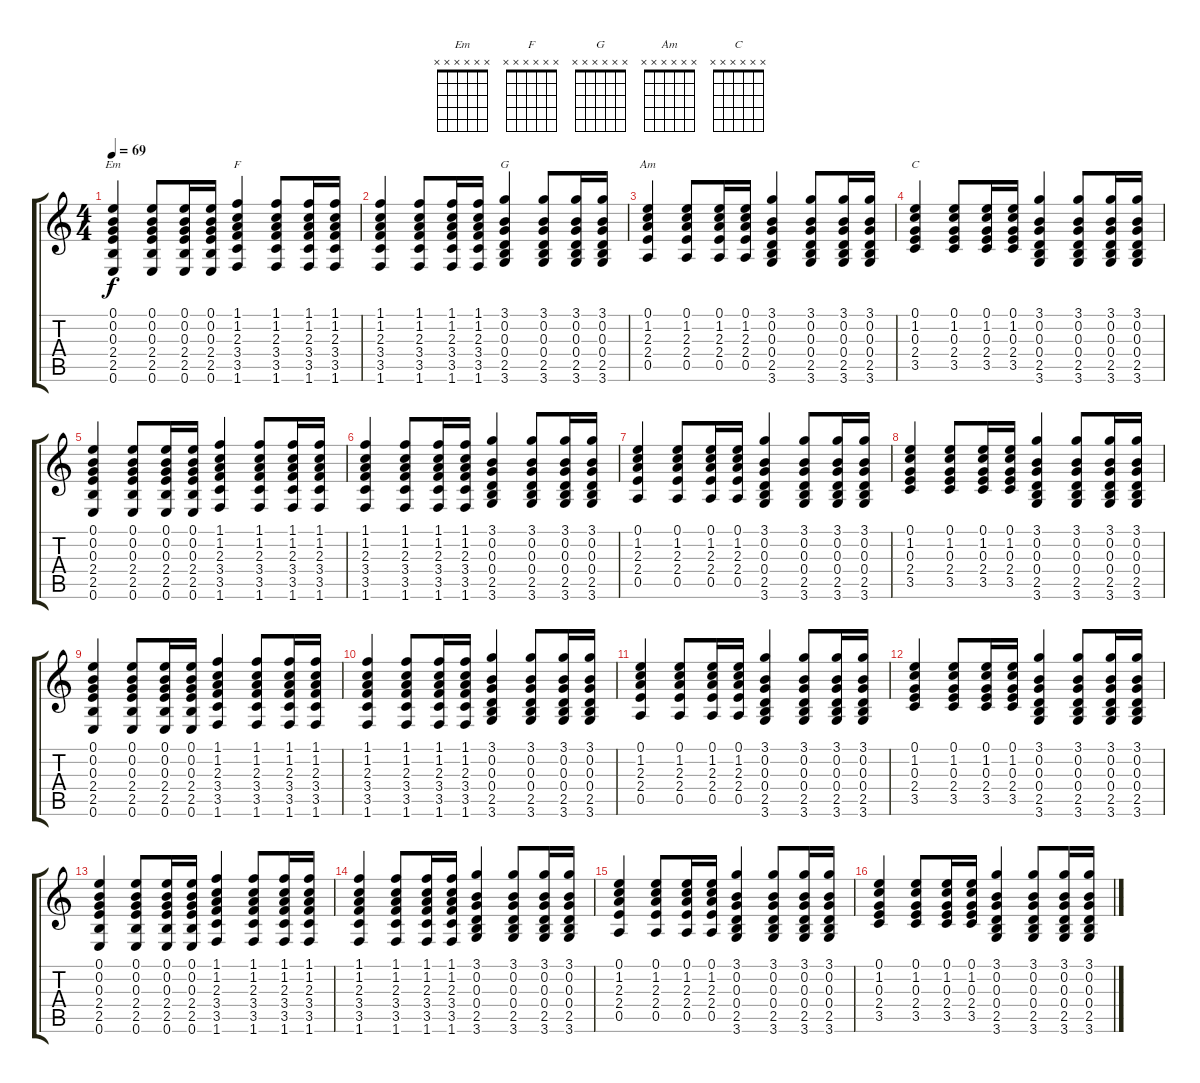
\track "" {instrument acousticguitarsteel}
\staff {score tabs}
\tuning (E4 B3 G3 D3 A2 E2) {hide}
\chord ("Em" x x x x x x)
\chord ("F" x x x x x x)
\chord ("G" x x x x x x)
\chord ("Am" x x x x x x)
\chord ("C" x x x x x x)
\ts (4 4)
\tempo 69
\clef g2
\ks c
(0.1 0.2 0.3 2.4 2.5 0.6).4{ch "Em" dy f} (0.1 0.2 0.3 2.4 2.5 0.6).8 (0.1 0.2 0.3 2.4 2.5 0.6).16 (0.1 0.2 0.3 2.4 2.5 0.6).16 (1.1 1.2 2.3 3.4 3.5 1.6).4{ch "F"} (1.1 1.2 2.3 3.4 3.5 1.6).8 (1.1 1.2 2.3 3.4 3.5 1.6).16 (1.1 1.2 2.3 3.4 3.5 1.6).16 |
(1.1 1.2 2.3 3.4 3.5 1.6).4 (1.1 1.2 2.3 3.4 3.5 1.6).8 (1.1 1.2 2.3 3.4 3.5 1.6).16 (1.1 1.2 2.3 3.4 3.5 1.6).16 (3.1 0.2 0.3 0.4 2.5 3.6).4{ch "G"} (3.1 0.2 0.3 0.4 2.5 3.6).8 (3.1 0.2 0.3 0.4 2.5 3.6).16 (3.1 0.2 0.3 0.4 2.5 3.6).16 |
(0.1 1.2 2.3 2.4 0.5).4{ch "Am"} (0.1 1.2 2.3 2.4 0.5).8 (0.1 1.2 2.3 2.4 0.5).16 (0.1 1.2 2.3 2.4 0.5).16 (3.1 0.2 0.3 0.4 2.5 3.6).4 (3.1 0.2 0.3 0.4 2.5 3.6).8 (3.1 0.2 0.3 0.4 2.5 3.6).16 (3.1 0.2 0.3 0.4 2.5 3.6).16 |
(0.1 1.2 0.3 2.4 3.5).4{ch "C"} (0.1 1.2 0.3 2.4 3.5).8 (0.1 1.2 0.3 2.4 3.5).16 (0.1 1.2 0.3 2.4 3.5).16 (3.1 0.2 0.3 0.4 2.5 3.6).4 (3.1 0.2 0.3 0.4 2.5 3.6).8 (3.1 0.2 0.3 0.4 2.5 3.6).16 (3.1 0.2 0.3 0.4 2.5 3.6).16 |
(0.1 0.2 0.3 2.4 2.5 0.6).4 (0.1 0.2 0.3 2.4 2.5 0.6).8 (0.1 0.2 0.3 2.4 2.5 0.6).16 (0.1 0.2 0.3 2.4 2.5 0.6).16 (1.1 1.2 2.3 3.4 3.5 1.6).4 (1.1 1.2 2.3 3.4 3.5 1.6).8 (1.1 1.2 2.3 3.4 3.5 1.6).16 (1.1 1.2 2.3 3.4 3.5 1.6).16 |
(1.1 1.2 2.3 3.4 3.5 1.6).4 (1.1 1.2 2.3 3.4 3.5 1.6).8 (1.1 1.2 2.3 3.4 3.5 1.6).16 (1.1 1.2 2.3 3.4 3.5 1.6).16 (3.1 0.2 0.3 0.4 2.5 3.6).4 (3.1 0.2 0.3 0.4 2.5 3.6).8 (3.1 0.2 0.3 0.4 2.5 3.6).16 (3.1 0.2 0.3 0.4 2.5 3.6).16 |
(0.1 1.2 2.3 2.4 0.5).4 (0.1 1.2 2.3 2.4 0.5).8 (0.1 1.2 2.3 2.4 0.5).16 (0.1 1.2 2.3 2.4 0.5).16 (3.1 0.2 0.3 0.4 2.5 3.6).4 (3.1 0.2 0.3 0.4 2.5 3.6).8 (3.1 0.2 0.3 0.4 2.5 3.6).16 (3.1 0.2 0.3 0.4 2.5 3.6).16 |
(0.1 1.2 0.3 2.4 3.5).4 (0.1 1.2 0.3 2.4 3.5).8 (0.1 1.2 0.3 2.4 3.5).16 (0.1 1.2 0.3 2.4 3.5).16 (3.1 0.2 0.3 0.4 2.5 3.6).4 (3.1 0.2 0.3 0.4 2.5 3.6).8 (3.1 0.2 0.3 0.4 2.5 3.6).16 (3.1 0.2 0.3 0.4 2.5 3.6).16 |
(0.1 0.2 0.3 2.4 2.5 0.6).4 (0.1 0.2 0.3 2.4 2.5 0.6).8 (0.1 0.2 0.3 2.4 2.5 0.6).16 (0.1 0.2 0.3 2.4 2.5 0.6).16 (1.1 1.2 2.3 3.4 3.5 1.6).4 (1.1 1.2 2.3 3.4 3.5 1.6).8 (1.1 1.2 2.3 3.4 3.5 1.6).16 (1.1 1.2 2.3 3.4 3.5 1.6).16 |
(1.1 1.2 2.3 3.4 3.5 1.6).4 (1.1 1.2 2.3 3.4 3.5 1.6).8 (1.1 1.2 2.3 3.4 3.5 1.6).16 (1.1 1.2 2.3 3.4 3.5 1.6).16 (3.1 0.2 0.3 0.4 2.5 3.6).4 (3.1 0.2 0.3 0.4 2.5 3.6).8 (3.1 0.2 0.3 0.4 2.5 3.6).16 (3.1 0.2 0.3 0.4 2.5 3.6).16 |
(0.1 1.2 2.3 2.4 0.5).4 (0.1 1.2 2.3 2.4 0.5).8 (0.1 1.2 2.3 2.4 0.5).16 (0.1 1.2 2.3 2.4 0.5).16 (3.1 0.2 0.3 0.4 2.5 3.6).4 (3.1 0.2 0.3 0.4 2.5 3.6).8 (3.1 0.2 0.3 0.4 2.5 3.6).16 (3.1 0.2 0.3 0.4 2.5 3.6).16 |
(0.1 1.2 0.3 2.4 3.5).4 (0.1 1.2 0.3 2.4 3.5).8 (0.1 1.2 0.3 2.4 3.5).16 (0.1 1.2 0.3 2.4 3.5).16 (3.1 0.2 0.3 0.4 2.5 3.6).4 (3.1 0.2 0.3 0.4 2.5 3.6).8 (3.1 0.2 0.3 0.4 2.5 3.6).16 (3.1 0.2 0.3 0.4 2.5 3.6).16 |
(0.1 0.2 0.3 2.4 2.5 0.6).4 (0.1 0.2 0.3 2.4 2.5 0.6).8 (0.1 0.2 0.3 2.4 2.5 0.6).16 (0.1 0.2 0.3 2.4 2.5 0.6).16 (1.1 1.2 2.3 3.4 3.5 1.6).4 (1.1 1.2 2.3 3.4 3.5 1.6).8 (1.1 1.2 2.3 3.4 3.5 1.6).16 (1.1 1.2 2.3 3.4 3.5 1.6).16 |
(1.1 1.2 2.3 3.4 3.5 1.6).4 (1.1 1.2 2.3 3.4 3.5 1.6).8 (1.1 1.2 2.3 3.4 3.5 1.6).16 (1.1 1.2 2.3 3.4 3.5 1.6).16 (3.1 0.2 0.3 0.4 2.5 3.6).4 (3.1 0.2 0.3 0.4 2.5 3.6).8 (3.1 0.2 0.3 0.4 2.5 3.6).16 (3.1 0.2 0.3 0.4 2.5 3.6).16 |
(0.1 1.2 2.3 2.4 0.5).4 (0.1 1.2 2.3 2.4 0.5).8 (0.1 1.2 2.3 2.4 0.5).16 (0.1 1.2 2.3 2.4 0.5).16 (3.1 0.2 0.3 0.4 2.5 3.6).4 (3.1 0.2 0.3 0.4 2.5 3.6).8 (3.1 0.2 0.3 0.4 2.5 3.6).16 (3.1 0.2 0.3 0.4 2.5 3.6).16 |
(0.1 1.2 0.3 2.4 3.5).4 (0.1 1.2 0.3 2.4 3.5).8 (0.1 1.2 0.3 2.4 3.5).16 (0.1 1.2 0.3 2.4 3.5).16 (3.1 0.2 0.3 0.4 2.5 3.6).4 (3.1 0.2 0.3 0.4 2.5 3.6).8 (3.1 0.2 0.3 0.4 2.5 3.6).16 (3.1 0.2 0.3 0.4 2.5 3.6).16
